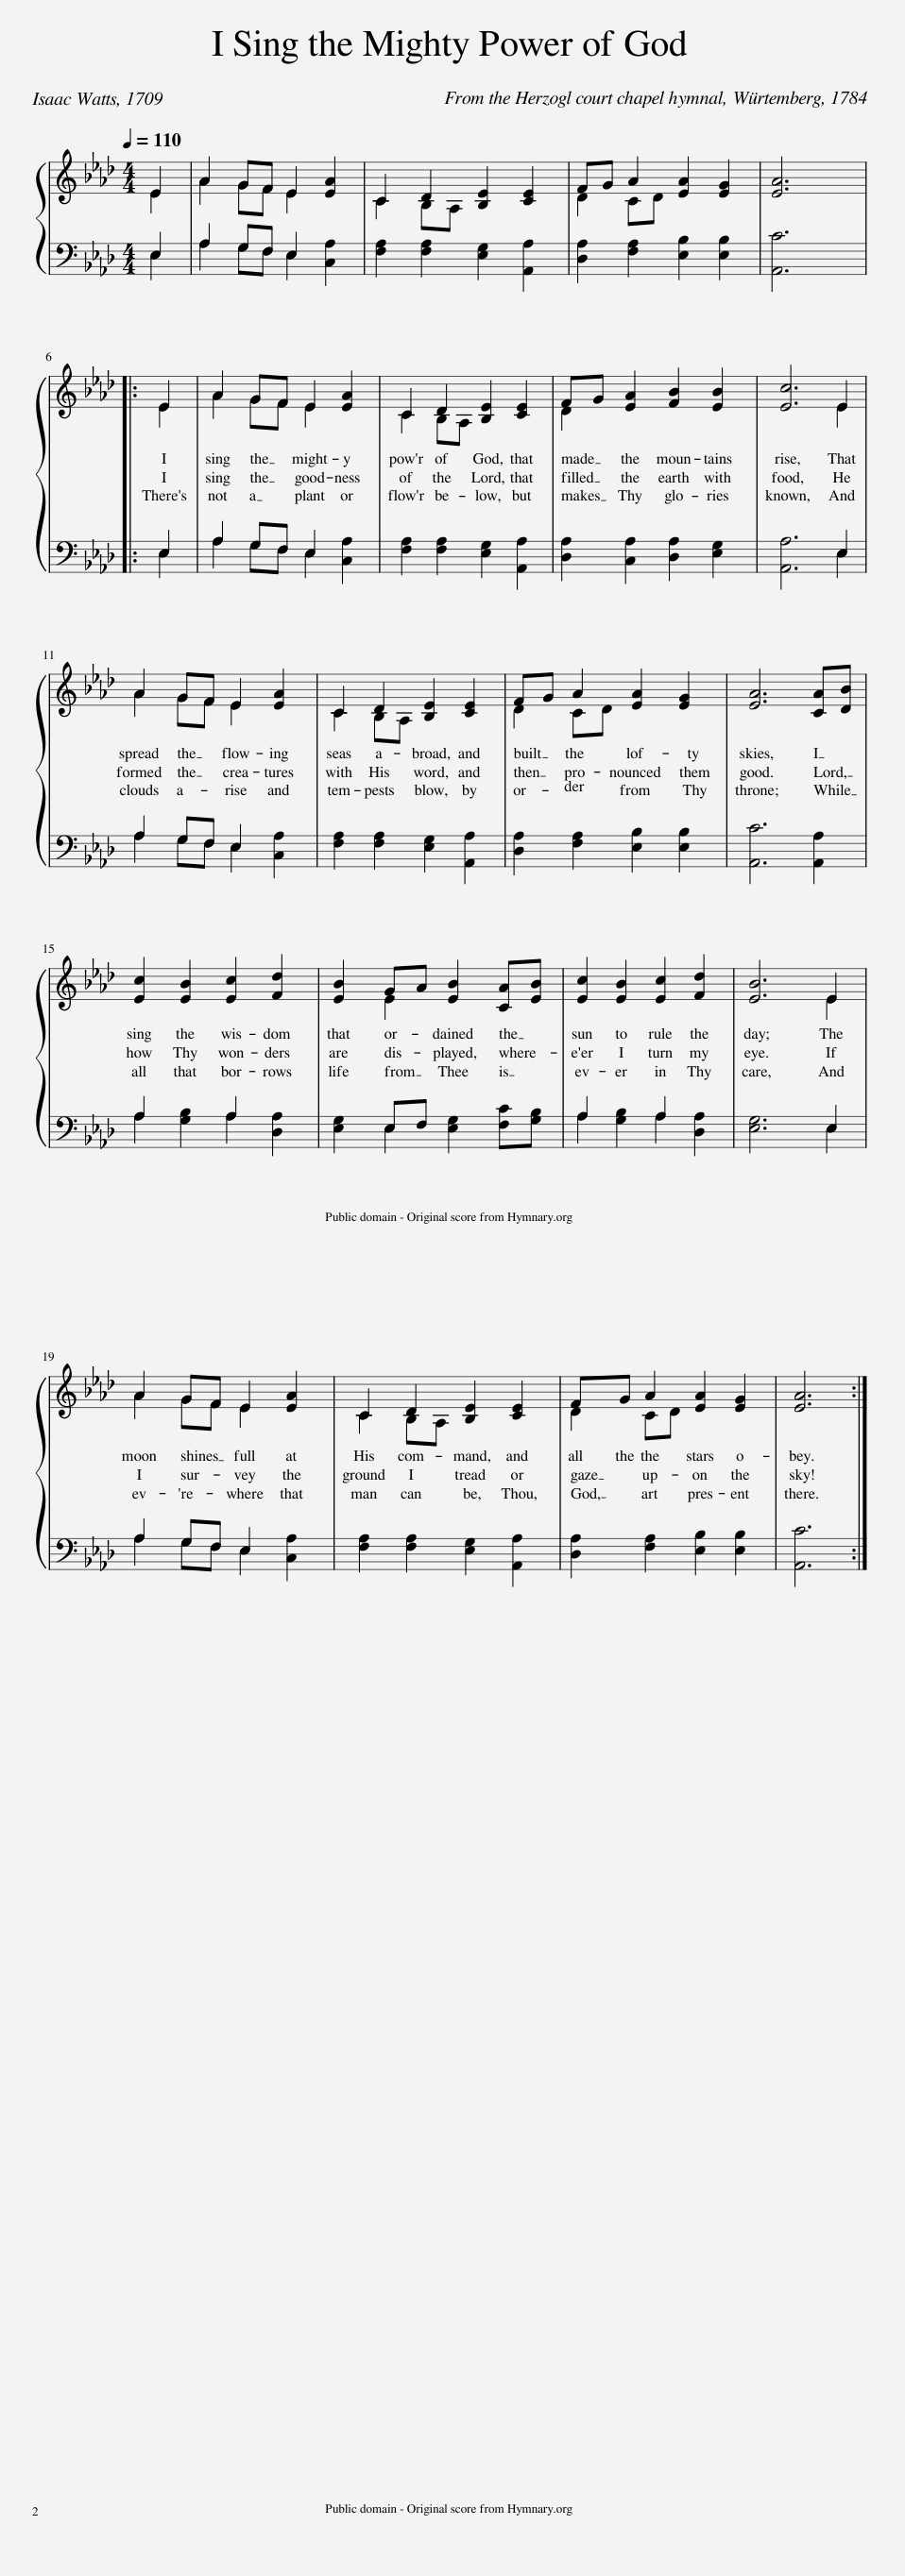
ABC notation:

X:1
%%score { ( 1 2 ) | ( 3 4 ) }
L:1/8
Q:1/4=110
M:4/4
I:linebreak $
K:Ab
V:1 treble
V:2 treble
V:3 bass
V:4 bass
V:1
 E2 | A2 GF E2 [EA]2 | C2 D2 [B,E]2 [CE]2 | FG A2 [EA]2 [EG]2 | [EA]6 |:$ %5
 E2 | A2 GF E2 [EA]2 | C2 D2 [B,E]2 [CE]2 | FG [EA]2 [FB]2 [EB]2 | [Ec]6 E2 |$ %10
 A2 GF E2 [EA]2 | C2 D2 [B,E]2 [CE]2 | FG A2 [EA]2 [EG]2 | [EA]6 [CA][DB] |$ [Ec]2 [EB]2 [Ec]2 [Fd]2 | %15
 [EB]2 GA [EB]2 [CA][EB] | [Ec]2 [EB]2 [Ec]2 [Fd]2 | [EB]6 E2 |$ A2 GF E2 [EA]2 | C2 D2 [B,E]2 [CE]2 | %20
 FG A2 [EA]2 [EG]2 | [EA]6 :| %22
V:2
 E2 | A2 GF E2 x2 | C2 B,A, x4 | D2 CD x4 | x6 |:$ %5
 E2 | A2 GF E2 x2 | C2 B,A, x4 | D2 x6 | x6 E2 |$ %10
 A2 GF E2 x2 | C2 B,A, x4 | D2 CD x4 | x8 |$ x8 | %15
 x2 E2 x4 | x8 | x6 E2 |$ A2 GF E2 x2 | C2 B,A, x4 | %20
 D2 CD x4 | x6 :| %22
V:3
 E,2 | A,2 G,F, E,2 [C,A,]2 | [F,A,]2 [F,A,]2 [E,G,]2 [A,,A,]2 | [D,A,]2 [F,A,]2 [E,B,]2 [E,B,]2 | [A,,C]6 |:$ %5
 E,2 | A,2 G,F, E,2 [C,A,]2 | [F,A,]2 [F,A,]2 [E,G,]2 [A,,A,]2 | [D,A,]2 [C,A,]2 [D,A,]2 [E,G,]2 | [A,,A,]6 E,2 |$ %10
 A,2 G,F, E,2 [C,A,]2 | [F,A,]2 [F,A,]2 [E,G,]2 [A,,A,]2 | [D,A,]2 [F,A,]2 [E,B,]2 [E,B,]2 | [A,,C]6 [A,,A,]2 |$ A,2 [G,B,]2 A,2 [D,A,]2 | %15
 [E,G,]2 E,F, [E,G,]2 [F,C][G,B,] | A,2 [G,B,]2 A,2 [D,A,]2 | [E,G,]6 E,2 |$ A,2 G,F, E,2 [C,A,]2 | [F,A,]2 [F,A,]2 [E,G,]2 [A,,A,]2 | %20
 [D,A,]2 [F,A,]2 [E,B,]2 [E,B,]2 | [A,,C]6 :| %22
V:4
 E,2 | A,2 G,F, E,2 x2 | x8 | x8 | x6 |:$ %5
 E,2 | A,2 G,F, E,2 x2 | x8 | x8 | x6 E,2 |$ %10
 A,2 G,F, E,2 x2 | x8 | x8 | x8 |$ A,2 x2 A,2 x2 | %15
 x2 E,2 x4 | A,2 x2 A,2 x2 | x6 E,2 |$ A,2 G,F, E,2 x2 | x8 | %20
 x8 | x6 :| %22
